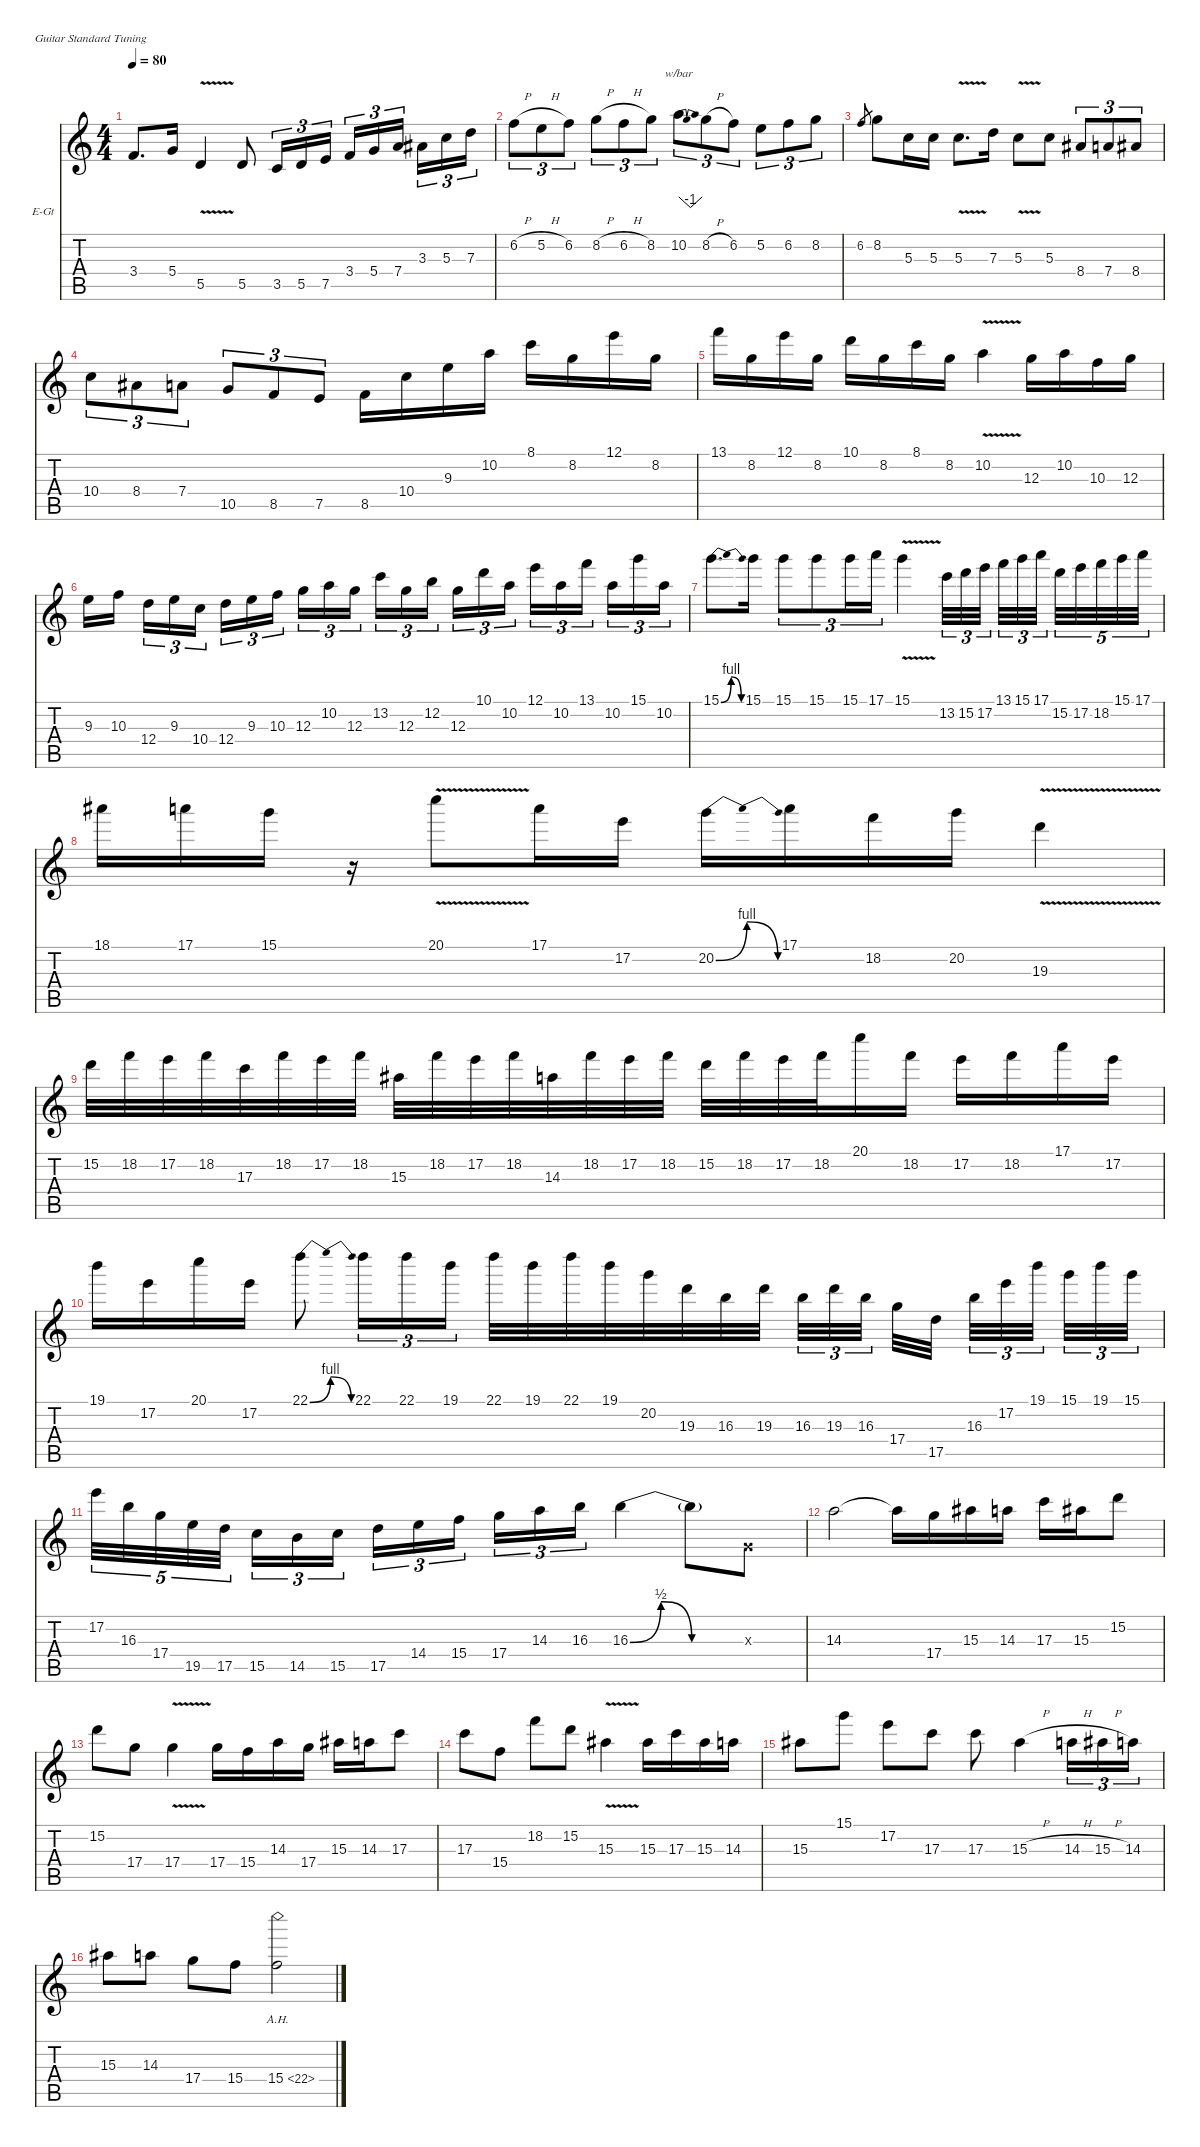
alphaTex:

\hideDynamics
\bracketExtendMode nobrackets
\firstSystemTrackNameOrientation horizontal
\otherSystemsTrackNameOrientation horizontal
\track ("Solo" "E-Gt") {instrument distortionguitar}
\staff {score tabs}
\tuning (E4 B3 G3 D3 A2 E2)
\ts (4 4)
\tempo 80
\clef g2
\ks c
3.4.8{d dy f beam Up} 5.4.16{beam Up} 5.5{v}.4{beam Up} 5.5.8{beam Up} 3.5.16{tu (3 2) beam Up} 5.5.16{tu (3 2) beam Up} 7.5.16{tu (3 2) beam Up} 3.4.16{tu (3 2) beam Up} 5.4.16{tu (3 2) beam Up} 7.4.16{tu (3 2) beam Up} 3.3{acc #}.16{tu (3 2) beam Down} 5.3.16{tu (3 2) beam Down} 7.3.16{tu (3 2) beam Down} |
6.2{h}.8{tu (3 2) beam Down} 5.2{h}.8{tu (3 2) beam Down} 6.2.8{tu (3 2) beam Down} 8.2{h}.8{tu (3 2) beam Down} 6.2{h}.8{tu (3 2) beam Down} 8.2.8{tu (3 2) beam Down} 10.2.8{tu (3 2) tbe (dip default 0 0 30 -4 60 0) beam Down} 8.2{h}.8{tu (3 2) beam Down} 6.2.8{tu (3 2) beam Down} 5.2.8{tu (3 2) beam Down} 6.2.8{tu (3 2) beam Down} 8.2.8{tu (3 2) beam Down} |
6.2.8{gr dy mf beam Up} 8.2.8{dy f beam Down} 5.3.16{beam Down} 5.3.16{beam Down} 5.3{v}.8{d beam Down} 7.3.16{beam Down} 5.3{v}.8{beam Down} 5.3.8{beam Down} 8.4{acc #}.8{tu (3 2) beam Up} 7.4.8{tu (3 2) beam Up} 8.4{acc #}.8{tu (3 2) beam Up} |
10.4.8{tu (3 2) beam Down} 8.4{acc #}.8{tu (3 2) beam Down} 7.4.8{tu (3 2) beam Down} 10.5.8{tu (3 2) beam Up} 8.5.8{tu (3 2) beam Up} 7.5.8{tu (3 2) beam Up} 8.5.16{beam Down} 10.4.16{beam Down} 9.3.16{beam Down} 10.2.16{beam Down} 8.1.16{beam Down} 8.2.16{beam Down} 12.1.16{beam Down} 8.2.16{beam Down} |
13.1.16{beam Down} 8.2.16{beam Down} 12.1.16{beam Down} 8.2.16{beam Down} 10.1.16{beam Down} 8.2.16{beam Down} 8.1.16{beam Down} 8.2.16{beam Down} 10.2{v}.4{beam Down} 12.3.16{beam Down} 10.2.16{beam Down} 10.3.16{beam Down} 12.3.16{beam Down} |
9.3.16{beam Down} 10.3.16{beam Down} 12.4.16{tu (3 2) beam Down} 9.3.16{tu (3 2) beam Down} 10.4.16{tu (3 2) beam Down} 12.4.16{tu (3 2) beam Down} 9.3.16{tu (3 2) beam Down} 10.3.16{tu (3 2) beam Down} 12.3.16{tu (3 2) beam Down} 10.2.16{tu (3 2) beam Down} 12.3.16{tu (3 2) beam Down} 13.2.16{tu (3 2) beam Down} 12.3.16{tu (3 2) beam Down} 12.2.16{tu (3 2) beam Down} 12.3.16{tu (3 2) beam Down} 10.1.16{tu (3 2) beam Down} 10.2.16{tu (3 2) beam Down} 12.1.16{tu (3 2) beam Down} 10.2.16{tu (3 2) beam Down} 13.1.16{tu (3 2) beam Down} 10.2.16{tu (3 2) beam Down} 15.1.16{tu (3 2) beam Down} 10.2.16{tu (3 2) beam Down} |
15.1{be (bendrelease 0 0 30 4 30 4 60 0)}.8{d beam Down} 15.1.16{beam Down} 15.1.8{tu (3 2) beam Down} 15.1.8{tu (3 2) beam Down} 15.1.16{tu (3 2) beam Down} 17.1.16{tu (3 2) beam Down} 15.1{v}.4{beam Down} 13.2.32{tu (3 2) beam Down} 15.2.32{tu (3 2) beam Down} 17.2.32{tu (3 2) beam Down} 13.1.32{tu (3 2) beam Down} 15.1.32{tu (3 2) beam Down} 17.1.32{tu (3 2) beam Down} 15.2.32{tu (5 4) beam Down} 17.2.32{tu (5 4) beam Down} 18.2.32{tu (5 4) beam Down} 15.1.32{tu (5 4) beam Down} 17.1.32{tu (5 4) beam Down} |
18.1{acc #}.16{beam Down} 17.1.16{beam Down} 15.1.16{beam Down} r.16{beam Down} 20.1{v}.8{beam Down} 17.1.16{beam Down} 17.2.16{beam Down} 20.2{be (bendrelease 0 0 30 4 30 4 60 0)}.16{beam Down} 17.1.16{beam Down} 18.2.16{beam Down} 20.2.16{beam Down} 19.3{v}.4{beam Down} |
15.2.32{beam Down} 18.2.32{beam Down} 17.2.32{beam Down} 18.2.32{beam Down} 17.3.32{beam Down} 18.2.32{beam Down} 17.2.32{beam Down} 18.2.32{beam Down} 15.3{acc #}.32{beam Down} 18.2.32{beam Down} 17.2.32{beam Down} 18.2.32{beam Down} 14.3.32{beam Down} 18.2.32{beam Down} 17.2.32{beam Down} 18.2.32{beam Down} 15.2.32{beam Down} 18.2.32{beam Down} 17.2.32{beam Down} 18.2.32{beam Down} 20.1.16{beam Down} 18.2.16{beam Down} 17.2.16{beam Down} 18.2.16{beam Down} 17.1.16{beam Down} 17.2.16{beam Down} |
19.1.16{beam Down} 17.2.16{beam Down} 20.1.16{beam Down} 17.2.16{beam Down} 22.1{be (bendrelease 0 0 30 4 30 4 60 0)}.8{beam Down} 22.1.16{tu (3 2) beam Down} 22.1.16{tu (3 2) beam Down} 19.1.16{tu (3 2) beam Down} 22.1.32{beam Down} 19.1.32{beam Down} 22.1.32{beam Down} 19.1.32{beam Down} 20.2.32{beam Down} 19.3.32{beam Down} 16.3.32{beam Down} 19.3.32{beam Down} 16.3.32{tu (3 2) beam Down} 19.3.32{tu (3 2) beam Down} 16.3.32{tu (3 2) beam Down} 17.4.32{beam Down} 17.5.32{beam Down} 16.3.32{tu (3 2) beam Down} 17.2.32{tu (3 2) beam Down} 19.1.32{tu (3 2) beam Down} 15.1.32{tu (3 2) beam Down} 19.1.32{tu (3 2) beam Down} 15.1.32{tu (3 2) beam Down} |
17.2.32{tu (5 4) beam Down} 16.3.32{tu (5 4) beam Down} 17.4.32{tu (5 4) beam Down} 19.5.32{tu (5 4) beam Down} 17.5.32{tu (5 4) beam Down} 15.5.16{tu (3 2) beam Down} 14.5.16{tu (3 2) beam Down} 15.5.16{tu (3 2) beam Down} 17.5.16{tu (3 2) beam Down} 14.4.16{tu (3 2) beam Down} 15.4.16{tu (3 2) beam Down} 17.4.16{tu (3 2) beam Down} 14.3.16{tu (3 2) beam Down} 16.3.16{tu (3 2) beam Down} 16.3{be (bendrelease 0 0 30 2 30 2 60 0)}.4{beam Down} 16.3{be (hold 0 0 60 0) t}.8{beam Down} 0.3{x}.8{beam Down} |
14.3.2{beam Down} 14.3{t}.16{beam Down} 17.4.16{beam Down} 15.3{acc #}.16{beam Down} 14.3.16{beam Down} 17.3.16{beam Down} 15.3{acc #}.16{beam Down} 15.2.8{beam Down} |
15.2.8{beam Down} 17.4.8{beam Down} 17.4{v}.4{beam Down} 17.4.16{beam Down} 15.4.16{beam Down} 14.3.16{beam Down} 17.4.16{beam Down} 15.3{acc #}.16{beam Down} 14.3.16{beam Down} 17.3.8{beam Down} |
17.3.8{beam Down} 15.4.8{beam Down} 18.2.8{beam Down} 15.2.8{beam Down} 15.3{v acc #}.4{beam Down} 15.3{acc #}.16{beam Down} 17.3.16{beam Down} 15.3{acc #}.16{beam Down} 14.3.16{beam Down} |
15.3{acc #}.8{beam Down} 15.1.8{beam Down} 17.2.8{beam Down} 17.3.8{beam Down} 17.3.8{beam Down} 15.3{h acc #}.4{beam Down} 14.3{h}.16{tu (3 2) beam Down} 15.3{h acc #}.16{tu (3 2) beam Down} 14.3.16{tu (3 2) beam Down} |
15.3{acc #}.8{beam Down} 14.3.8{beam Down} 17.4.8{beam Down} 15.4.8{beam Down} 15.4{ah 7}.2{beam Down}
